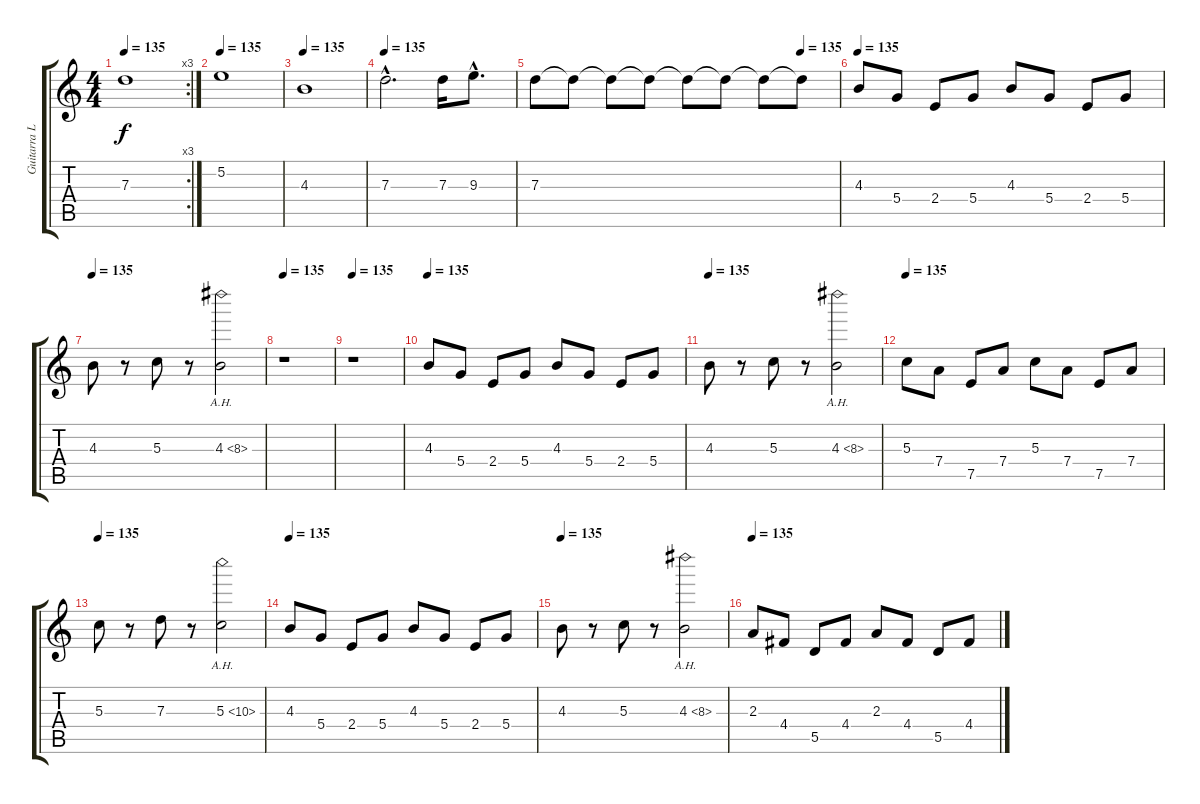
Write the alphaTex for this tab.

\track ("Guitarra Lider" "Guitarra L") {instrument distortionguitar}
\staff {score tabs}
\tuning (E4 B3 G3 D3 A2 E2) {hide}
\rc 3
\ts (4 4)
\tempo 135
\clef g2
\ks c
7.3.1{dy f} |
\tempo 135
5.2.1 |
\tempo 135
4.3.1 |
\tempo 135
7.3{hac}.2{d} 7.3.16 9.3{hac}.8{d} |
\tempo (135 0.875)
7.3.8 7.3{t}.8 7.3{t}.8 7.3{t}.8 7.3{t}.8 7.3{t}.8 7.3{t}.8 7.3{t}.8 |
\tempo 135
4.3.8 5.4.8 2.4.8 5.4.8 4.3.8 5.4.8 2.4.8 5.4.8 |
\tempo 135
4.3.8 r.8 5.3.8 r.8 4.3{ah 4}.2 |
\tempo 135
r.1 |
\tempo 135
r.1 |
\tempo 135
4.3.8 5.4.8 2.4.8 5.4.8 4.3.8 5.4.8 2.4.8 5.4.8 |
\tempo 135
4.3.8 r.8 5.3.8 r.8 4.3{ah 4}.2 |
\tempo 135
5.3.8 7.4.8 7.5.8 7.4.8 5.3.8 7.4.8 7.5.8 7.4.8 |
\tempo 135
5.3.8 r.8 7.3.8 r.8 5.3{ah 5}.2 |
\tempo 135
4.3.8 5.4.8 2.4.8 5.4.8 4.3.8 5.4.8 2.4.8 5.4.8 |
\tempo 135
4.3.8 r.8 5.3.8 r.8 4.3{ah 4}.2 |
\tempo 135
2.3.8 4.4.8 5.5.8 4.4.8 2.3.8 4.4.8 5.5.8 4.4.8
